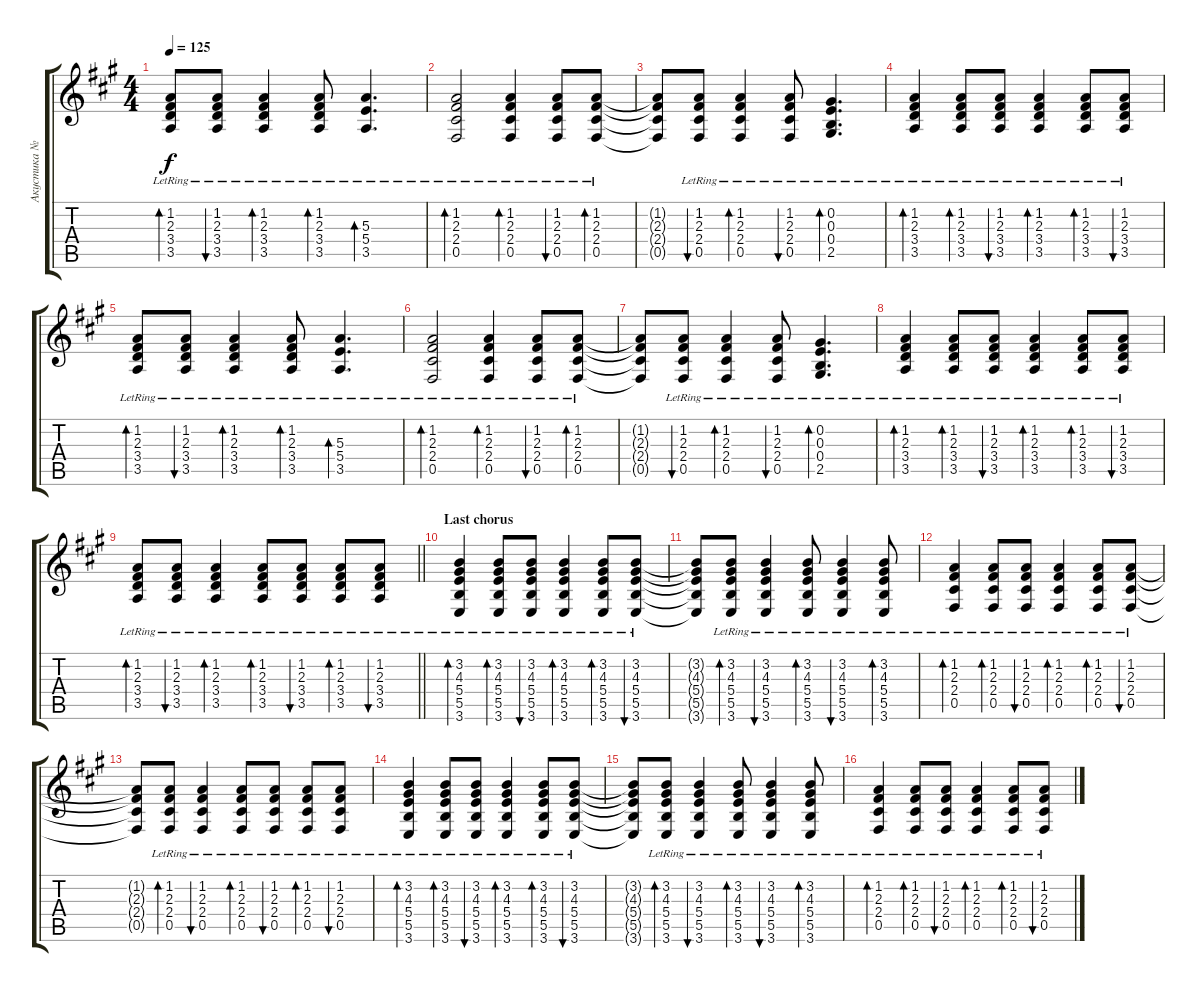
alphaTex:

\track ("Акустика №1" "Акустика №") {instrument electricguitarjazz}
\staff {score tabs}
\tuning (Db4 Ab3 E3 B2 Gb2 Db2) {hide}
\ts (4 4)
\tempo 125
\clef g2
\ks f#minor
(1.2{lr} 2.3{lr} 3.4{lr} 3.5{lr}).8{bd 30 dy f} (1.2{lr} 2.3{lr} 3.4{lr} 3.5{lr}).8{bu 30} (1.2{lr} 2.3{lr} 3.4{lr} 3.5{lr}).4{bd 30} (1.2{lr} 2.3{lr} 3.4{lr} 3.5{lr}).8{bd 30} (5.3{lr} 5.4{lr} 3.5{lr}).4{d bd 30} |
(1.2{lr} 2.3{lr} 2.4{lr} 0.5{lr}).2{bd 30} (1.2{lr} 2.3{lr} 2.4{lr} 0.5{lr}).4{bd 30} (1.2{lr} 2.3{lr} 2.4{lr} 0.5{lr}).8{bu 30} (1.2{lr} 2.3{lr} 2.4{lr} 0.5{lr}).8{bd 30} |
(1.2{t} 2.3{t} 2.4{t} 0.5{t}).8 (1.2{lr} 2.3{lr} 2.4{lr} 0.5{lr}).8{bu 30} (1.2{lr} 2.3{lr} 2.4{lr} 0.5{lr}).4{bd 30} (1.2{lr} 2.3{lr} 2.4{lr} 0.5{lr}).8{bu 30} (0.2{lr} 0.3{lr} 0.4{lr} 2.5{lr}).4{d bd 30} |
(1.2{lr} 2.3{lr} 3.4{lr} 3.5{lr}).4{bd 30} (1.2{lr} 2.3{lr} 3.4{lr} 3.5{lr}).8{bd 30} (1.2{lr} 2.3{lr} 3.4{lr} 3.5{lr}).8{bu 30} (1.2{lr} 2.3{lr} 3.4{lr} 3.5{lr}).4{bd 30} (1.2{lr} 2.3{lr} 3.4{lr} 3.5{lr}).8{bd 30} (1.2{lr} 2.3{lr} 3.4{lr} 3.5{lr}).8{bu 30} |
(1.2{lr} 2.3{lr} 3.4{lr} 3.5{lr}).8{bd 30} (1.2{lr} 2.3{lr} 3.4{lr} 3.5{lr}).8{bu 30} (1.2{lr} 2.3{lr} 3.4{lr} 3.5{lr}).4{bd 30} (1.2{lr} 2.3{lr} 3.4{lr} 3.5{lr}).8{bd 30} (5.3{lr} 5.4{lr} 3.5{lr}).4{d bd 30} |
(1.2{lr} 2.3{lr} 2.4{lr} 0.5{lr}).2{bd 30} (1.2{lr} 2.3{lr} 2.4{lr} 0.5{lr}).4{bd 30} (1.2{lr} 2.3{lr} 2.4{lr} 0.5{lr}).8{bu 30} (1.2{lr} 2.3{lr} 2.4{lr} 0.5{lr}).8{bd 30} |
(1.2{t} 2.3{t} 2.4{t} 0.5{t}).8 (1.2{lr} 2.3{lr} 2.4{lr} 0.5{lr}).8{bu 30} (1.2{lr} 2.3{lr} 2.4{lr} 0.5{lr}).4{bd 30} (1.2{lr} 2.3{lr} 2.4{lr} 0.5{lr}).8{bu 30} (0.2{lr} 0.3{lr} 0.4{lr} 2.5{lr}).4{d bd 30} |
(1.2{lr} 2.3{lr} 3.4{lr} 3.5{lr}).4{bd 30} (1.2{lr} 2.3{lr} 3.4{lr} 3.5{lr}).8{bd 30} (1.2{lr} 2.3{lr} 3.4{lr} 3.5{lr}).8{bu 30} (1.2{lr} 2.3{lr} 3.4{lr} 3.5{lr}).4{bd 30} (1.2{lr} 2.3{lr} 3.4{lr} 3.5{lr}).8{bd 30} (1.2{lr} 2.3{lr} 3.4{lr} 3.5{lr}).8{bu 30} |
\barLineRight lightlight
(1.2{lr} 2.3{lr} 3.4{lr} 3.5{lr}).8{bd 30} (1.2{lr} 2.3{lr} 3.4{lr} 3.5{lr}).8{bu 30} (1.2{lr} 2.3{lr} 3.4{lr} 3.5{lr}).4{bd 30} (1.2{lr} 2.3{lr} 3.4{lr} 3.5{lr}).8{bd 30} (1.2{lr} 2.3{lr} 3.4{lr} 3.5{lr}).8{bu 30} (1.2{lr} 2.3{lr} 3.4{lr} 3.5{lr}).8{bd 30} (1.2{lr} 2.3{lr} 3.4{lr} 3.5{lr}).8{bu 30} |
\section ("" "Last chorus")
(3.2{lr} 4.3{lr} 5.4{lr} 5.5{lr} 3.6{lr}).4{bd 30} (3.2{lr} 4.3{lr} 5.4{lr} 5.5{lr} 3.6{lr}).8{bd 30} (3.2{lr} 4.3{lr} 5.4{lr} 5.5{lr} 3.6{lr}).8{bu 30} (3.2{lr} 4.3{lr} 5.4{lr} 5.5{lr} 3.6{lr}).4{bd 30} (3.2{lr} 4.3{lr} 5.4{lr} 5.5{lr} 3.6{lr}).8{bd 30} (3.2{lr} 4.3{lr} 5.4{lr} 5.5{lr} 3.6{lr}).8{bu 30} |
(3.2{t} 4.3{t} 5.4{t} 5.5{t} 3.6{t}).8 (3.2{lr} 4.3{lr} 5.4{lr} 5.5{lr} 3.6{lr}).8{bd 30} (3.2{lr} 4.3{lr} 5.4{lr} 5.5{lr} 3.6{lr}).4{bu 30} (3.2{lr} 4.3{lr} 5.4{lr} 5.5{lr} 3.6{lr}).8{bd 30} (3.2{lr} 4.3{lr} 5.4{lr} 5.5{lr} 3.6{lr}).4{bu 30} (3.2{lr} 4.3{lr} 5.4{lr} 5.5{lr} 3.6{lr}).8{bd 30} |
(1.2{lr} 2.3{lr} 2.4{lr} 0.5{lr}).4{bd 30} (1.2{lr} 2.3{lr} 2.4{lr} 0.5{lr}).8{bd 30} (1.2{lr} 2.3{lr} 2.4{lr} 0.5{lr}).8{bu 30} (1.2{lr} 2.3{lr} 2.4{lr} 0.5{lr}).4{bd 30} (1.2{lr} 2.3{lr} 2.4{lr} 0.5{lr}).8{bd 30} (1.2{lr} 2.3{lr} 2.4{lr} 0.5{lr}).8{bu 30} |
(1.2{t} 2.3{t} 2.4{t} 0.5{t}).8 (1.2{lr} 2.3{lr} 2.4{lr} 0.5{lr}).8{bd 30} (1.2{lr} 2.3{lr} 2.4{lr} 0.5{lr}).4{bu 30} (1.2{lr} 2.3{lr} 2.4{lr} 0.5{lr}).8{bd 30} (1.2{lr} 2.3{lr} 2.4{lr} 0.5{lr}).8{bu 30} (1.2{lr} 2.3{lr} 2.4{lr} 0.5{lr}).8{bd 30} (1.2{lr} 2.3{lr} 2.4{lr} 0.5{lr}).8{bu 30} |
(3.2{lr} 4.3{lr} 5.4{lr} 5.5{lr} 3.6{lr}).4{bd 30} (3.2{lr} 4.3{lr} 5.4{lr} 5.5{lr} 3.6{lr}).8{bd 30} (3.2{lr} 4.3{lr} 5.4{lr} 5.5{lr} 3.6{lr}).8{bu 30} (3.2{lr} 4.3{lr} 5.4{lr} 5.5{lr} 3.6{lr}).4{bd 30} (3.2{lr} 4.3{lr} 5.4{lr} 5.5{lr} 3.6{lr}).8{bd 30} (3.2{lr} 4.3{lr} 5.4{lr} 5.5{lr} 3.6{lr}).8{bu 30} |
(3.2{t} 4.3{t} 5.4{t} 5.5{t} 3.6{t}).8 (3.2{lr} 4.3{lr} 5.4{lr} 5.5{lr} 3.6{lr}).8{bd 30} (3.2{lr} 4.3{lr} 5.4{lr} 5.5{lr} 3.6{lr}).4{bu 30} (3.2{lr} 4.3{lr} 5.4{lr} 5.5{lr} 3.6{lr}).8{bd 30} (3.2{lr} 4.3{lr} 5.4{lr} 5.5{lr} 3.6{lr}).4{bu 30} (3.2{lr} 4.3{lr} 5.4{lr} 5.5{lr} 3.6{lr}).8{bd 30} |
(1.2{lr} 2.3{lr} 2.4{lr} 0.5{lr}).4{bd 30} (1.2{lr} 2.3{lr} 2.4{lr} 0.5{lr}).8{bd 30} (1.2{lr} 2.3{lr} 2.4{lr} 0.5{lr}).8{bu 30} (1.2{lr} 2.3{lr} 2.4{lr} 0.5{lr}).4{bd 30} (1.2{lr} 2.3{lr} 2.4{lr} 0.5{lr}).8{bd 30} (1.2{lr} 2.3{lr} 2.4{lr} 0.5{lr}).8{bu 30}
